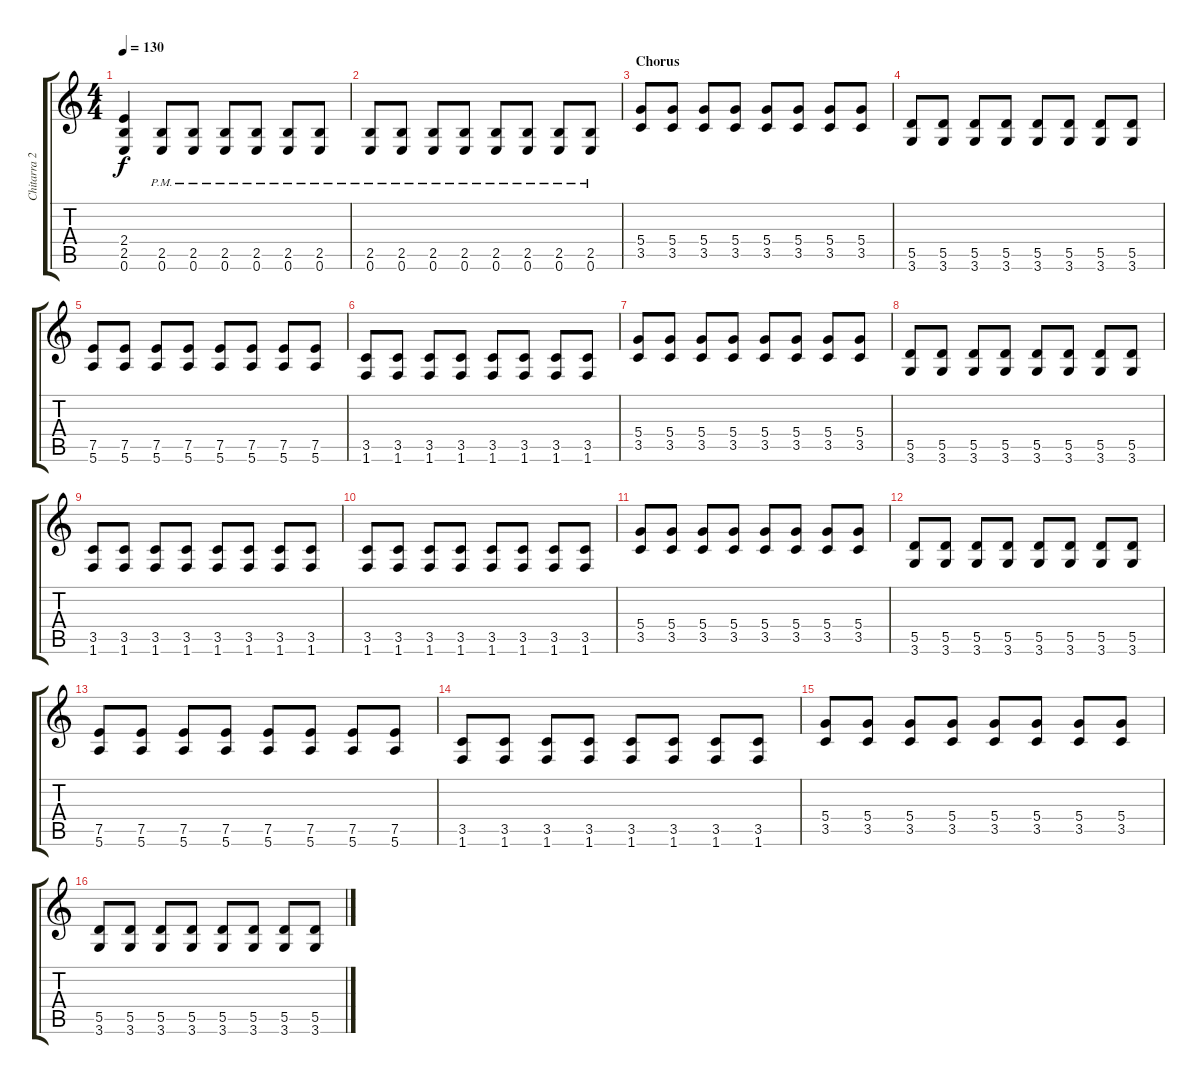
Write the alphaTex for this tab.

\track ("Chitarra 2 pomp dist" "Chitarra 2") {instrument overdrivenguitar}
\staff {score tabs}
\tuning (E4 B3 G3 D3 A2 E2) {hide}
\ts (4 4)
\tempo 130
\clef g2
\ks c
(2.4 2.5 0.6).4{dy f} (2.5{pm} 0.6{pm}).8 (2.5{pm} 0.6{pm}).8 (2.5{pm} 0.6{pm}).8 (2.5{pm} 0.6{pm}).8 (2.5{pm} 0.6{pm}).8 (2.5{pm} 0.6{pm}).8 |
(2.5{pm} 0.6{pm}).8 (2.5{pm} 0.6{pm}).8 (2.5{pm} 0.6{pm}).8 (2.5{pm} 0.6{pm}).8 (2.5{pm} 0.6{pm}).8 (2.5{pm} 0.6{pm}).8 (2.5{pm} 0.6{pm}).8 (2.5{pm} 0.6{pm}).8 |
\section ("" "Chorus")
(5.4 3.5).8 (5.4 3.5).8 (5.4 3.5).8 (5.4 3.5).8 (5.4 3.5).8 (5.4 3.5).8 (5.4 3.5).8 (5.4 3.5).8 |
(5.5 3.6).8 (5.5 3.6).8 (5.5 3.6).8 (5.5 3.6).8 (5.5 3.6).8 (5.5 3.6).8 (5.5 3.6).8 (5.5 3.6).8 |
(7.5 5.6).8 (7.5 5.6).8 (7.5 5.6).8 (7.5 5.6).8 (7.5 5.6).8 (7.5 5.6).8 (7.5 5.6).8 (7.5 5.6).8 |
(3.5 1.6).8 (3.5 1.6).8 (3.5 1.6).8 (3.5 1.6).8 (3.5 1.6).8 (3.5 1.6).8 (3.5 1.6).8 (3.5 1.6).8 |
(5.4 3.5).8 (5.4 3.5).8 (5.4 3.5).8 (5.4 3.5).8 (5.4 3.5).8 (5.4 3.5).8 (5.4 3.5).8 (5.4 3.5).8 |
(5.5 3.6).8 (5.5 3.6).8 (5.5 3.6).8 (5.5 3.6).8 (5.5 3.6).8 (5.5 3.6).8 (5.5 3.6).8 (5.5 3.6).8 |
(3.5 1.6).8 (3.5 1.6).8 (3.5 1.6).8 (3.5 1.6).8 (3.5 1.6).8 (3.5 1.6).8 (3.5 1.6).8 (3.5 1.6).8 |
(3.5 1.6).8 (3.5 1.6).8 (3.5 1.6).8 (3.5 1.6).8 (3.5 1.6).8 (3.5 1.6).8 (3.5 1.6).8 (3.5 1.6).8 |
(5.4 3.5).8 (5.4 3.5).8 (5.4 3.5).8 (5.4 3.5).8 (5.4 3.5).8 (5.4 3.5).8 (5.4 3.5).8 (5.4 3.5).8 |
(5.5 3.6).8 (5.5 3.6).8 (5.5 3.6).8 (5.5 3.6).8 (5.5 3.6).8 (5.5 3.6).8 (5.5 3.6).8 (5.5 3.6).8 |
(7.5 5.6).8 (7.5 5.6).8 (7.5 5.6).8 (7.5 5.6).8 (7.5 5.6).8 (7.5 5.6).8 (7.5 5.6).8 (7.5 5.6).8 |
(3.5 1.6).8 (3.5 1.6).8 (3.5 1.6).8 (3.5 1.6).8 (3.5 1.6).8 (3.5 1.6).8 (3.5 1.6).8 (3.5 1.6).8 |
(5.4 3.5).8 (5.4 3.5).8 (5.4 3.5).8 (5.4 3.5).8 (5.4 3.5).8 (5.4 3.5).8 (5.4 3.5).8 (5.4 3.5).8 |
(5.5 3.6).8 (5.5 3.6).8 (5.5 3.6).8 (5.5 3.6).8 (5.5 3.6).8 (5.5 3.6).8 (5.5 3.6).8 (5.5 3.6).8
